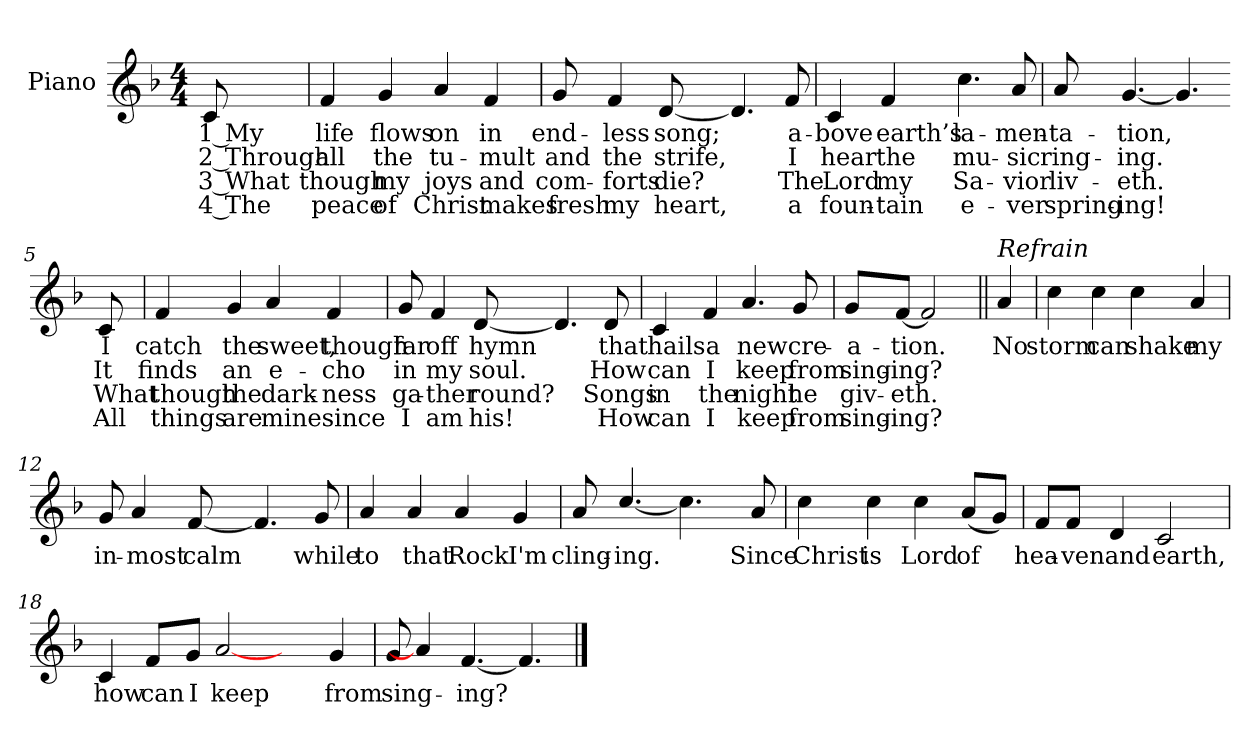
**kern	**text	**text	**text	**text
*part1	*part1	*part1	*part1	*part1
*staff1	*staff1	*staff1	*staff1	*staff1
*I"Piano	*	*	*	*
*I'Pno.	*	*	*	*
!!LO:PB:g=z
*clefG2	*	*	*	*
*k[b-]	*	*	*	*
*F:	*	*	*	*
*M4/4	*	*	*	*
=	=	=	=	=
!	!LO:LY:b:color=#000000	!LO:LY:b:color=#000000	!LO:LY:b:color=#000000	!LO:LY:b:color=#000000
8ci/	1 My	2 Through	3 What	4 The
=1	=1	=1	=1	=1
!	!LO:LY:b:color=#000000	!LO:LY:b:color=#000000	!LO:LY:b:color=#000000	!LO:LY:b:color=#000000
4fi/	life	all	though	peace
!	!LO:LY:b:color=#000000	!LO:LY:b:color=#000000	!LO:LY:b:color=#000000	!LO:LY:b:color=#000000
4gi/	flows	the	my	of
!	!LO:LY:b:color=#000000	!LO:LY:b:color=#000000	!LO:LY:b:color=#000000	!LO:LY:b:color=#000000
4ai/	on	tu-	joys	Christ
!	!LO:LY:b:color=#000000	!LO:LY:b:color=#000000	!LO:LY:b:color=#000000	!LO:LY:b:color=#000000
4fi/	in	-mult	and	makes
=2	=2	=2	=2	=2
!	!LO:LY:b:color=#000000	!LO:LY:b:color=#000000	!LO:LY:b:color=#000000	!LO:LY:b:color=#000000
8gi/	end-	and	com-	-fresh
!	!LO:LY:b:color=#000000	!LO:LY:b:color=#000000	!LO:LY:b:color=#000000	!LO:LY:b:color=#000000
4fi/	-less	the	forts	my
!	!LO:LY:b:color=#000000	!LO:LY:b:color=#000000	!LO:LY:b:color=#000000	!LO:LY:b:color=#000000
[8di/	song;	strife,	die?	heart,
4.di/]	.	.	.	.
!	!LO:LY:b:color=#000000	!LO:LY:b:color=#000000	!LO:LY:b:color=#000000	!LO:LY:b:color=#000000
8fi/	a-	I	The	a
!!LO:LB:g=z
=3	=3	=3	=3	=3
!	!LO:LY:b:color=#000000	!LO:LY:b:color=#000000	!LO:LY:b:color=#000000	!LO:LY:b:color=#000000
4ci/	-bove	hear	Lord	foun-
!	!LO:LY:b:color=#000000	!LO:LY:b:color=#000000	!LO:LY:b:color=#000000	!LO:LY:b:color=#000000
4fi/	earth’s	the	-my	tain
!	!LO:LY:b:color=#000000	!LO:LY:b:color=#000000	!LO:LY:b:color=#000000	!LO:LY:b:color=#000000
4.cci\	la-	mu-	Sa-	-e-
!	!LO:LY:b:color=#000000	!LO:LY:b:color=#000000	!LO:LY:b:color=#000000	!LO:LY:b:color=#000000
8ai/	-men-	-sic	-vior	ver
=4	=4	=4	=4	=4
!	!LO:LY:b:color=#000000	!LO:LY:b:color=#000000	!LO:LY:b:color=#000000	!LO:LY:b:color=#000000
8ai/L	-ta-	ring-	liv-	-spring-
!	!LO:LY:b:color=#000000	!LO:LY:b:color=#000000	!LO:LY:b:color=#000000	!LO:LY:b:color=#000000
[4.gi/	-tion,	-ing.	-eth.	ing!
4.gi/]	.	.	.	.
=5-	=5-	=5-	=5-	=5-
!	!LO:LY:b:color=#000000	!LO:LY:b:color=#000000	!LO:LY:b:color=#000000	!LO:LY:b:color=#000000
8ci/L	I	It	What	All
=6	=6	=6	=6	=6
!	!LO:LY:b:color=#000000	!LO:LY:b:color=#000000	!LO:LY:b:color=#000000	!LO:LY:b:color=#000000
4fi/	catch	finds	though	things
!	!LO:LY:b:color=#000000	!LO:LY:b:color=#000000	!LO:LY:b:color=#000000	!LO:LY:b:color=#000000
4gi/	the	an	the	are
!	!LO:LY:b:color=#000000	!LO:LY:b:color=#000000	!LO:LY:b:color=#000000	!LO:LY:b:color=#000000
4ai/	sweet,	e-	dark-	-mine
!	!LO:LY:b:color=#000000	!LO:LY:b:color=#000000	!LO:LY:b:color=#000000	!LO:LY:b:color=#000000
4fi/	though	-cho	ness	since
!!LO:LB:g=z
=7	=7	=7	=7	=7
!	!LO:LY:b:color=#000000	!LO:LY:b:color=#000000	!LO:LY:b:color=#000000	!LO:LY:b:color=#000000
8gi/	far	in	ga-	-I
!	!LO:LY:b:color=#000000	!LO:LY:b:color=#000000	!LO:LY:b:color=#000000	!LO:LY:b:color=#000000
4fi/	off	my	ther	am
!	!LO:LY:b:color=#000000	!LO:LY:b:color=#000000	!LO:LY:b:color=#000000	!LO:LY:b:color=#000000
[8di/	hymn	soul.	round?	his!
4.di/]	.	.	.	.
!	!LO:LY:b:color=#000000	!LO:LY:b:color=#000000	!LO:LY:b:color=#000000	!LO:LY:b:color=#000000
8di/	that	How	Songs	How
=8	=8	=8	=8	=8
!	!LO:LY:b:color=#000000	!LO:LY:b:color=#000000	!LO:LY:b:color=#000000	!LO:LY:b:color=#000000
4ci/	hails	can	in	can
!	!LO:LY:b:color=#000000	!LO:LY:b:color=#000000	!LO:LY:b:color=#000000	!LO:LY:b:color=#000000
4fi/	a	I	the	I
!	!LO:LY:b:color=#000000	!LO:LY:b:color=#000000	!LO:LY:b:color=#000000	!LO:LY:b:color=#000000
4.ai/	new	keep	night	keep
!	!LO:LY:b:color=#000000	!LO:LY:b:color=#000000	!LO:LY:b:color=#000000	!LO:LY:b:color=#000000
8gi/	cre-	from	he	from
=9	=9	=9	=9	=9
!	!LO:LY:b:color=#000000	!LO:LY:b:color=#000000	!LO:LY:b:color=#000000	!LO:LY:b:color=#000000
8gi/L	-a-	sing-	giv-	-sing-
!	!LO:LY:b:color=#000000	!LO:LY:b:color=#000000	!LO:LY:b:color=#000000	!LO:LY:b:color=#000000
[8fi/J	-tion.	-ing?	-eth.	ing?
2fi/]	.	.	.	.
!!LO:LB:g=z
=10||	=10||	=10||	=10||	=10||
!LO:TX:a:i:t=Refrain	!	!	!	!
!	!LO:LY:b:color=#000000	!	!	!
4ai/	No	.	.	.
=11	=11	=11	=11	=11
!	!LO:LY:b:color=#000000	!	!	!
4cci\	storm	.	.	.
!	!LO:LY:b:color=#000000	!	!	!
4cci\	can	.	.	.
!	!LO:LY:b:color=#000000	!	!	!
4cci\	shake	.	.	.
!	!LO:LY:b:color=#000000	!	!	!
4ai/	my	.	.	.
=12	=12	=12	=12	=12
!	!LO:LY:b:color=#000000	!	!	!
8gi/	in-	.	.	.
!	!LO:LY:b:color=#000000	!	!	!
4ai/	-most	.	.	.
!	!LO:LY:b:color=#000000	!	!	!
[8fi/	calm	.	.	.
4.fi/]	.	.	.	.
!	!LO:LY:b:color=#000000	!	!	!
8gi/	while	.	.	.
=13	=13	=13	=13	=13
!	!LO:LY:b:color=#000000	!	!	!
4ai/	to	.	.	.
!	!LO:LY:b:color=#000000	!	!	!
4ai/	that	.	.	.
!	!LO:LY:b:color=#000000	!	!	!
4ai/	Rock	.	.	.
!	!LO:LY:b:color=#000000	!	!	!
4gi/	I'm	.	.	.
!!LO:LB:g=z
=14	=14	=14	=14	=14
!	!LO:LY:b:color=#000000	!	!	!
8ai/L	cling-	.	.	.
!	!LO:LY:b:color=#000000	!	!	!
[4.cci/	-ing.	.	.	.
4.cci\]	.	.	.	.
=15-	=15-	=15-	=15-	=15-
!	!LO:LY:b:color=#000000	!	!	!
8ai/L	Since	.	.	.
=16	=16	=16	=16	=16
!	!LO:LY:b:color=#000000	!	!	!
4cci\	Christ	.	.	.
!	!LO:LY:b:color=#000000	!	!	!
4cci\	is	.	.	.
!	!LO:LY:b:color=#000000	!	!	!
4cci\	Lord	.	.	.
!	!LO:LY:b:color=#000000	!	!	!
(8ai/L	of	.	.	.
8gi/J)	.	.	.	.
!!LO:LB:g=z
=17	=17	=17	=17	=17
!	!LO:LY:b:color=#000000	!	!	!
8fi/L	hea-	.	.	.
!	!LO:LY:b:color=#000000	!	!	!
8fi/J	-ven	.	.	.
!	!LO:LY:b:color=#000000	!	!	!
4di/	and	.	.	.
!	!LO:LY:b:color=#000000	!	!	!
2ci/	earth,	.	.	.
=18	=18	=18	=18	=18
!	!LO:LY:b:color=#000000	!	!	!
4ci/	how	.	.	.
!	!LO:LY:b:color=#000000	!	!	!
8fi/L	can	.	.	.
!	!LO:LY:b:color=#000000	!	!	!
8gi/J	I	.	.	.
!	!LO:LY:b:color=#000000	!	!	!
[2ai/	keep	.	.	.
4ryy	.	.	.	.
!	!LO:LY:b:color=#000000	!	!	!
4gi/	from	.	.	.
=19	=19	=19	=19	=19
!	!LO:LY:b:color=#000000	!	!	!
8gi/L	sing-	.	.	.
4ai/]	.	.	.	.
!	!LO:LY:b:color=#000000	!	!	!
[4.fi/	-ing?	.	.	.
4.fi/]	.	.	.	.
==	==	==	==	==
*-	*-	*-	*-	*-
